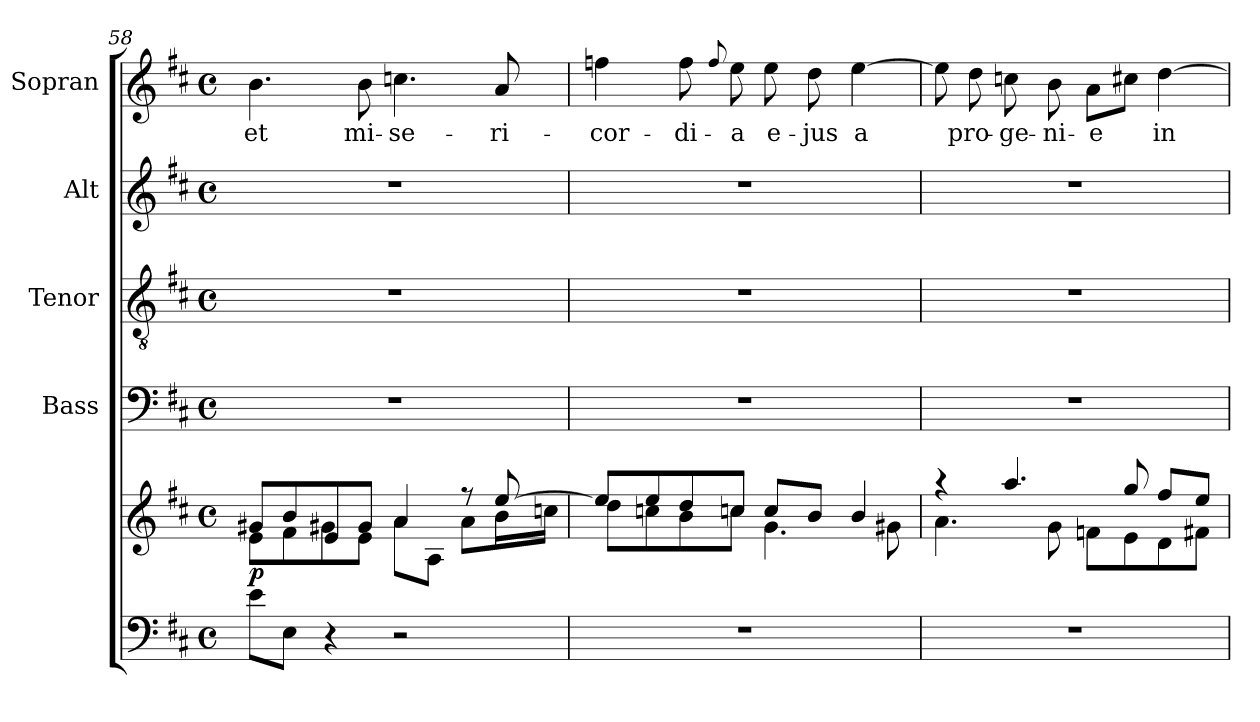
**kern	**kern	**dynam	**kern	**kern	**kern	**kern	**text
*part5	*part5	*part5	*part4	*part3	*part2	*part1	*part1
*staff6	*staff5	*staff5/6	*staff4	*staff3	*staff2	*staff1	*staff1
*	*	*	*I"Bass	*I"Tenor	*I"Alt	*I"Sopran	*
*	*	*	*I'B.	*I'T.	*I'A.	*I'S.	*
*clefF4	*clefG2	*	*clefF4	*clefGv2	*clefG2	*clefG2	*
*k[f#c#]	*k[f#c#]	*	*k[f#c#]	*k[f#c#]	*k[f#c#]	*k[f#c#]	*
*D:	*D:	*	*D:	*D:	*D:	*D:	*
*M4/4	*M4/4	*	*M4/4	*M4/4	*M4/4	*M4/4	*
*met(c)	*met(c)	*	*met(c)	*met(c)	*met(c)	*met(c)	*
=58	=58	=58	=58	=58	=58	=58	=58
*	*^	*	*	*	*	*	*
!	!	!	!LO:DY:b	!	!	!	!	!LO:LY:b
8e\L	8g#X/L	8e\L	p	1r	1r	1r	4.b\	et
8E\J	8b/	8f#\	.	.	.	.	.	.
4r	8e/	8g#X\	.	.	.	.	.	.
!	!	!	!	!	!	!	!	!LO:LY:b
.	8g#/J	8e\J	.	.	.	.	8b\	mi-
!	!	!	!	!	!	!	!	!LO:LY:b
2r	4a/	8a\L	.	.	.	.	4.ccn\	-se-
.	.	8A\J	.	.	.	.	.	.
.	8rff	8a\L	.	.	.	.	.	.
!	!	!	!	!	!	!	!	!LO:LY:b
.	[>8ee/	16b\L	.	.	.	.	8a/	-ri-
.	.	16ccn\JJ	.	.	.	.	.	.
=59	=59	=59	=59	=59	=59	=59	=59	=59
!	!	!	!	!	!	!	!	!LO:LY:b
1r	8ee/L]	8dd\L	.	1r	1r	1r	4ffn\	-cor-
.	8ee/	8ccn\	.	.	.	.	.	.
!	!	!	!	!	!	!	!	!LO:LY:b
.	8dd/	8b\	.	.	.	.	8ff\	-di-
.	.	.	.	.	.	.	8qqff/	.
!	!	!	!	!	!	!	!	!LO:LY:b
.	8ccn/J	8cc\J	.	.	.	.	8ee\	-a
!	!	!	!	!	!	!	!	!LO:LY:b
.	8cc/L	4.g\	.	.	.	.	8ee\	e-
!	!	!	!	!	!	!	!	!LO:LY:b
.	8b/J	.	.	.	.	.	8dd\	-jus
!	!	!	!	!	!	!	!	!LO:LY:b
.	4b/	.	.	.	.	.	[4ee\	a
.	.	8g#X\	.	.	.	.	.	.
!!LO:LB:g=z
=60	=60	=60	=60	=60	=60	=60	=60	=60
1r	4raa	4.a\	.	1r	1r	1r	8ee\]	.
!	!	!	!	!	!	!	!	!LO:LY:b
.	.	.	.	.	.	.	8dd\	pro-
!	!	!	!	!	!	!	!	!LO:LY:b
.	4.aa/	.	.	.	.	.	8ccn\	-ge-
!	!	!	!	!	!	!	!	!LO:LY:b
.	.	8g\	.	.	.	.	8b\	-ni-
!	!	!	!	!	!	!	!	!LO:LY:b
.	.	8fn\L	.	.	.	.	8a\L	-e
.	8gg/	8e\	.	.	.	.	8cc#X\J	.
!	!	!	!	!	!	!	!	!LO:LY:b
.	8ff#/L	8d\	.	.	.	.	[4dd\	in
.	8ee/J	8f#X\J	.	.	.	.	.	.
*	*v	*v	*	*	*	*	*	*
=	=	=	=	=	=	=	=
*-	*-	*-	*-	*-	*-	*-	*-
